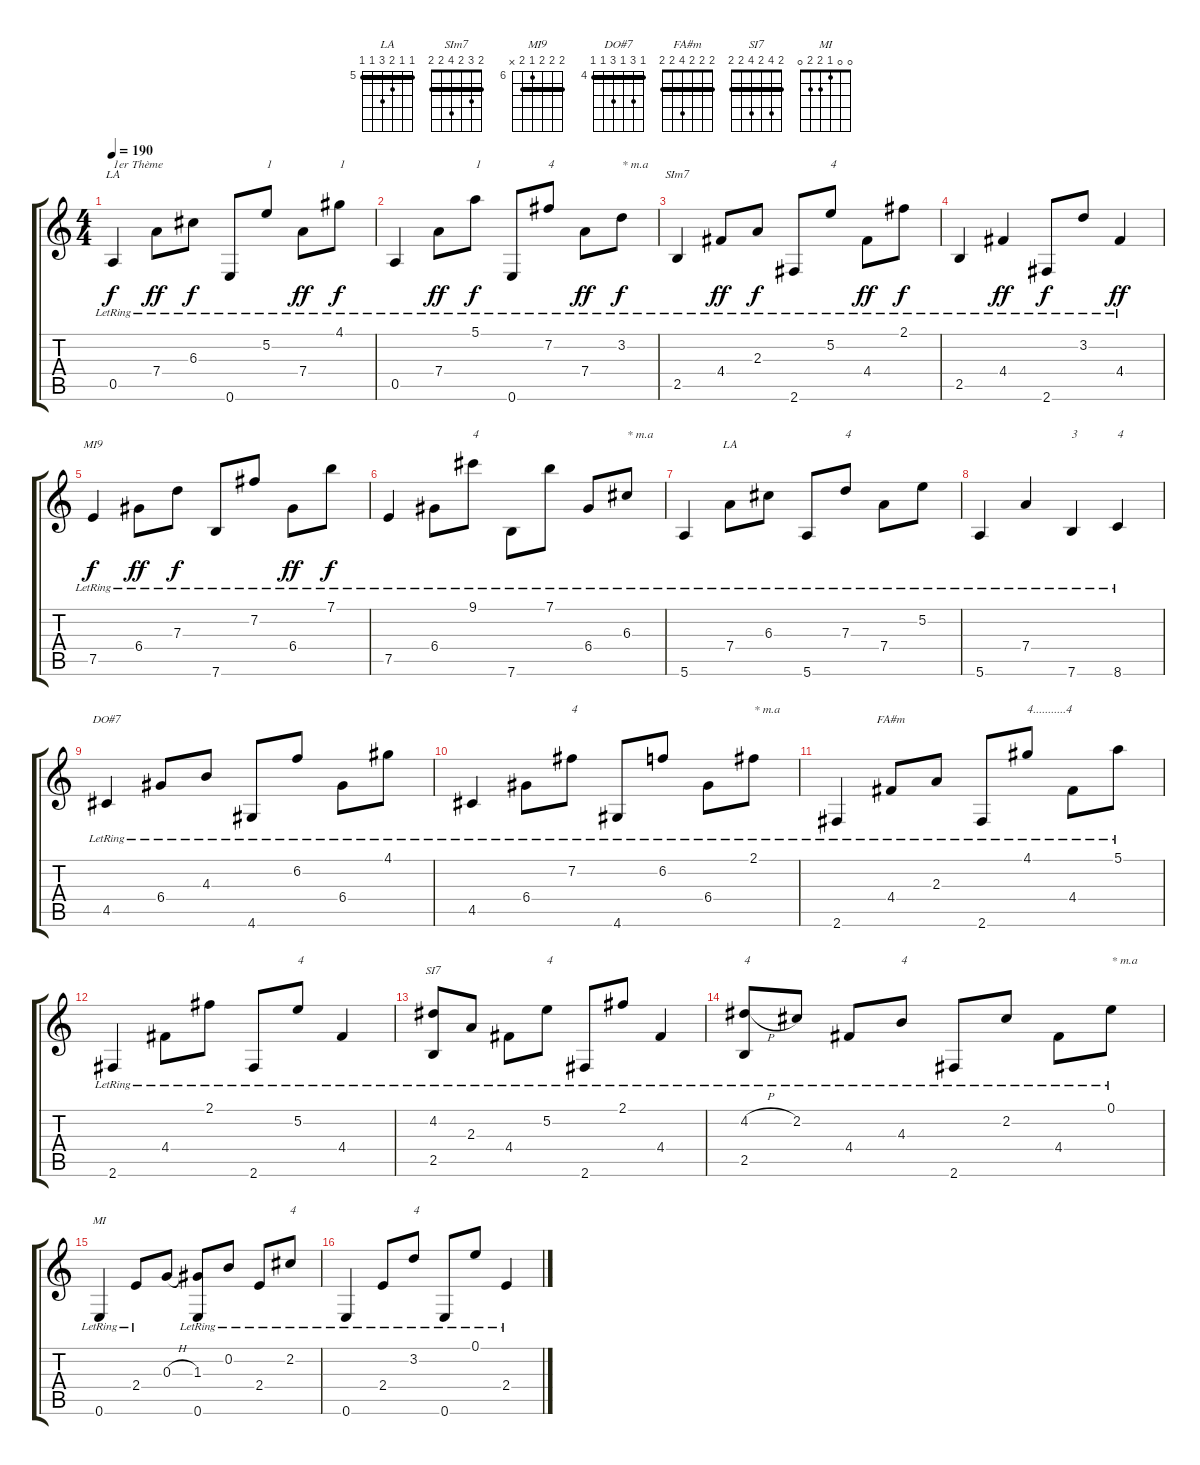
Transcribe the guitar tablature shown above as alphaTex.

\track "" {instrument acousticguitarnylon}
\staff {score tabs}
\tuning (E4 B3 G3 D3 A2 E2) {hide}
\chord ("LA" x 5 6 7 0 x) {firstfret 5}
\chord ("SIm7" 2 3 2 4 2 2) {barre 2}
\chord ("MI9" 7 7 7 6 7 x) {firstfret 6 barre 7}
\chord ("LA" 5 5 6 7 5 5) {firstfret 5 barre 5}
\chord ("DO#7" 4 6 4 6 4 4) {firstfret 4 barre 4}
\chord ("FA#m" 2 2 2 4 2 2) {barre 2}
\chord ("SI7" 2 4 2 4 2 2) {barre 2}
\chord ("MI" 0 0 1 2 2 0)
\ts (4 4)
\tempo 190
\clef g2
\ks c
0.5{lr}.4{ch "LA" txt "1er Thème" dy f instrument acousticguitarnylon} 7.4{lr}.8{dy ff} 6.3{lr}.8{dy f} 0.6{lr}.8 5.2{lr}.8{txt "1"} 7.4{lr}.8{dy ff} 4.1{lr}.8{txt "1" dy f} |
0.5{lr}.4 7.4{lr}.8{dy ff} 5.1{lr}.8{txt "1" dy f} 0.6{lr}.8 7.2{lr}.8{txt "4"} 7.4{lr}.8{dy ff} 3.2{lr}.8{txt "* m.a" dy f} |
2.5{lr}.4{ch "SIm7"} 4.4{lr}.8{dy ff} 2.3{lr}.8{dy f} 2.6{lr}.8 5.2{lr}.8{txt "4"} 4.4{lr}.8{dy ff} 2.1{lr}.8{dy f} |
2.5{lr}.4 4.4{lr}.4{dy ff} 2.6{lr}.8{dy f} 3.2{lr}.8 4.4{lr}.4{dy ff} |
7.5{lr}.4{ch "MI9" dy f} 6.4{lr}.8{dy ff} 7.3{lr}.8{dy f} 7.6{lr}.8 7.2{lr}.8 6.4{lr}.8{dy ff} 7.1{lr}.8{dy f} |
7.5{lr}.4 6.4{lr}.8 9.1{lr}.8{txt "4"} 7.6{lr}.8 7.1{lr}.8 6.4{lr}.8 6.3{lr}.8{txt "* m.a"} |
5.6{lr}.4 7.4{lr}.8{ch "LA"} 6.3{lr}.8 5.6{lr}.8 7.3{lr}.8{txt "4"} 7.4{lr}.8 5.2{lr}.8 |
5.6{lr}.4 7.4{lr}.4 7.6{lr}.4{txt "3"} 8.6{lr}.4{txt "4"} |
4.5{lr}.4{ch "DO#7"} 6.4{lr}.8 4.3{lr}.8 4.6{lr}.8 6.2{lr}.8 6.4{lr}.8 4.1{lr}.8 |
4.5{lr}.4 6.4{lr}.8 7.2{lr}.8{txt "4"} 4.6{lr}.8 6.2{lr}.8 6.4{lr}.8 2.1{lr}.8{txt "* m.a"} |
2.6{lr}.4 4.4{lr}.8{ch "FA#m"} 2.3{lr}.8 2.6{lr}.8 4.1{lr}.8{txt "4...........4"} 4.4{lr}.8 5.1{lr}.8 |
2.6{lr}.4 4.4{lr}.8 2.1{lr}.8 2.6{lr}.8 5.2{lr}.8{txt "4"} 4.4{lr}.4 |
(4.2{lr} 2.5{lr}).8{ch "SI7"} 2.3{lr}.8 4.4{lr}.8 5.2{lr}.8{txt "4"} 2.6{lr}.8 2.1{lr}.8 4.4{lr}.4 |
(4.2{h} 2.5{lr}).8{txt "4"} 2.2{lr}.8 4.4{lr}.8 4.3{lr}.8{txt "4"} 2.6{lr}.8 2.2{lr}.8 4.4{lr}.8 0.1{lr}.8{txt "* m.a"} |
0.6{lr}.4{ch "MI"} 2.4{lr}.8 0.3{h}.8 (1.3{lr} 0.6{lr}).8 0.2{lr}.8 2.4{lr}.8 2.2{lr}.8{txt "4"} |
0.6{lr}.4 2.4{lr}.8 3.2{lr}.8{txt "4"} 0.6{lr}.8 0.1{lr}.8 2.4{lr}.4
